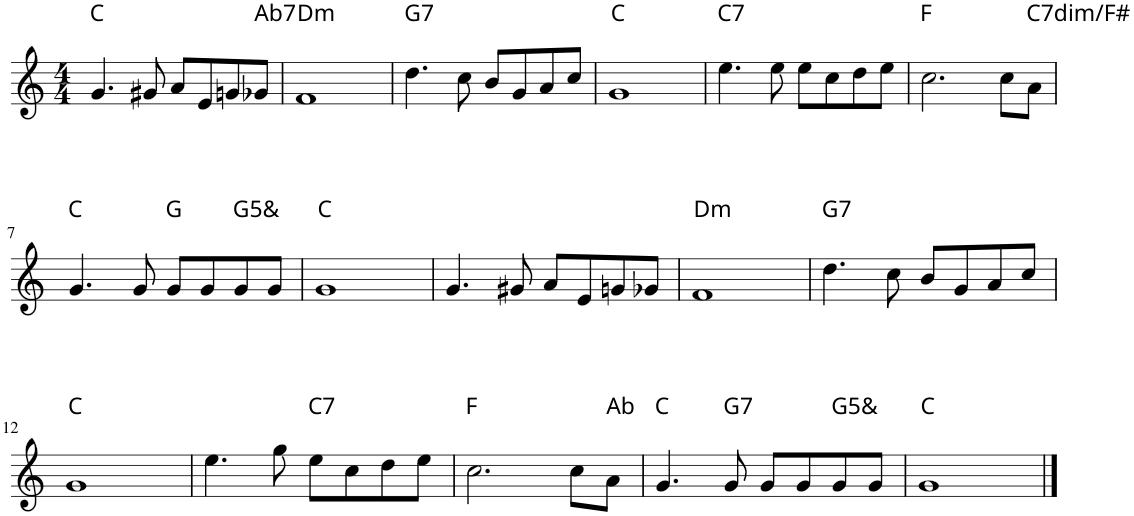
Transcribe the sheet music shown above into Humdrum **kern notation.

**kern
*part1
*staff1
*I"Voice
*I'Voice
*clefG2
*k[]
*M4/4
=1
!LO:TX:a:t=C
4.g/
8g#X/
8a/L
8e/
8gn/
!LO:TX:a:t=Ab7
8g-X/J
=2
!LO:TX:a:t=Dm
1f
=3
!LO:TX:a:t=G7
4.dd\
8cc\
8b/L
8g/
8a/
8cc/J
=4
!LO:TX:a:t=C
1g
=5
!LO:TX:a:t=C7
4.ee\
8ee\
8ee\L
8cc\
8dd\
8ee\J
=6
!LO:TX:a:t=F
2.cc\
8cc\L
!LO:TX:a:t=C7dim/F#
8a\J
!!LO:LB:g=z
=7
!LO:TX:a:t=C
4.g/
8g/
!LO:TX:a:t=G
8g/L
8g/
!LO:TX:a:t=G5&
8g/
8g/J
=8
!LO:TX:a:t=C
1g
=9
4.g/
8g#X/
8a/L
8e/
8gn/
8g-X/J
=10
!LO:TX:a:t=Dm
1f
=11
!LO:TX:a:t=G7
4.dd\
8cc\
8b/L
8g/
8a/
8cc/J
!!LO:LB:g=z
=12
!LO:TX:a:t=C
1g
=13
4.ee\
8gg\
!LO:TX:a:t=C7
8ee\L
8cc\
8dd\
8ee\J
=14
!LO:TX:a:t=F
2.cc\
8cc\L
!LO:TX:a:t=Ab
8a\J
=15
!LO:TX:a:t=C
4.g/
!LO:TX:a:t=G7
8g/
8g/L
8g/
!LO:TX:a:t=G5&
8g/
8g/J
=16
!LO:TX:a:t=C
1g
==
*-
